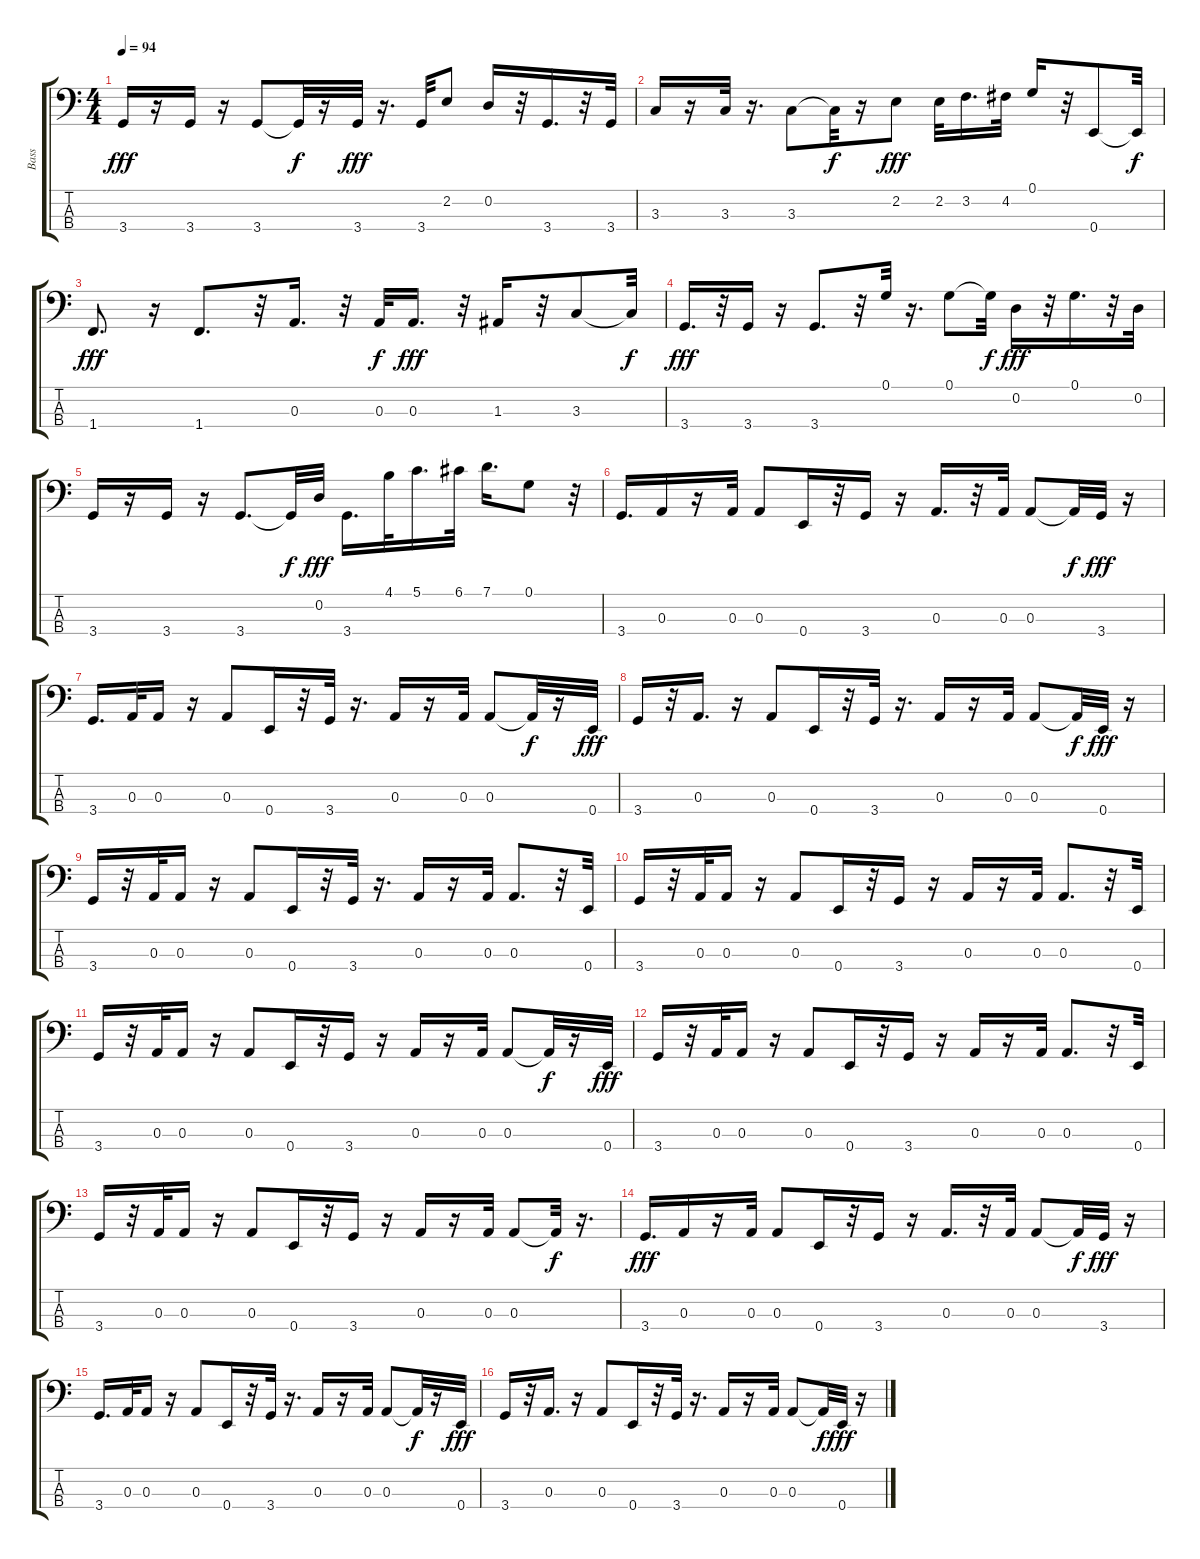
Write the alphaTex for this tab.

\track ("Bass" "Bass") {instrument electricbassfinger}
\staff {score tabs}
\tuning (G2 D2 A1 E1) {hide}
\ts (4 4)
\tempo 94
\clef f4
\ks c
3.4.16{dy fff} r.16 3.4.16 r.16 3.4.8 3.4{t}.32{dy f} r.16 3.4.32{dy fff} r.16{d} 3.4.32 2.2.8 0.2.16 r.32 3.4.16{d} r.32 3.4.32 |
3.3.16 r.16 3.3.32 r.16{d} 3.3.8 3.3{t}.32{dy f} r.16 2.2.8{dy fff} 2.2.32 3.2.16{d} 4.2.32 0.1.16 r.32 0.4.8 0.4{t}.32{dy f} |
1.4.8{d dy fff} r.16 1.4.8{d} r.32 0.3.16{d} r.32 0.3.32{dy f} 0.3.16{d dy fff} r.32 1.3.16 r.32 3.3.8 3.3{t}.32{dy f} |
3.4.16{d dy fff} r.32 3.4.16 r.16 3.4.8{d} r.32 0.1.32 r.16{d} 0.1.8 0.1{t}.32{dy f} 0.2.16{dy fff} r.32 0.1.16{d} r.32 0.2.32 |
3.4.16 r.16 3.4.16 r.16 3.4.8{d} 3.4{t}.32{dy f} 0.2.32{dy fff} 3.4.16{d} 4.1.32 5.1.16{d} 6.1.32 7.1.16{d} 0.1.8 r.32 |
3.4.16{d} 0.3.16 r.16 0.3.32 0.3.8 0.4.16 r.32 3.4.16 r.16 0.3.16{d} r.32 0.3.32 0.3.8 0.3{t}.32{dy f} 3.4.32{dy fff} r.16 |
3.4.16{d} 0.3.32 0.3.16 r.16 0.3.8 0.4.16 r.32 3.4.32 r.16{d} 0.3.16 r.16 0.3.32 0.3.8 0.3{t}.32{dy f} r.16 0.4.32{dy fff} |
3.4.16 r.32 0.3.16{d} r.16 0.3.8 0.4.16 r.32 3.4.32 r.16{d} 0.3.16 r.16 0.3.32 0.3.8 0.3{t}.32{dy f} 0.4.32{dy fff} r.16 |
3.4.16 r.32 0.3.32 0.3.16 r.16 0.3.8 0.4.16 r.32 3.4.32 r.16{d} 0.3.16 r.16 0.3.32 0.3.8{d} r.32 0.4.32 |
3.4.16 r.32 0.3.32 0.3.16 r.16 0.3.8 0.4.16 r.32 3.4.16 r.16 0.3.16 r.16 0.3.32 0.3.8{d} r.32 0.4.32 |
3.4.16 r.32 0.3.32 0.3.16 r.16 0.3.8 0.4.16 r.32 3.4.16 r.16 0.3.16 r.16 0.3.32 0.3.8 0.3{t}.32{dy f} r.16 0.4.32{dy fff} |
3.4.16 r.32 0.3.32 0.3.16 r.16 0.3.8 0.4.16 r.32 3.4.16 r.16 0.3.16 r.16 0.3.32 0.3.8{d} r.32 0.4.32 |
3.4.16 r.32 0.3.32 0.3.16 r.16 0.3.8 0.4.16 r.32 3.4.16 r.16 0.3.16 r.16 0.3.32 0.3.8 0.3{t}.32{dy f} r.16{d} |
3.4.16{d dy fff} 0.3.16 r.16 0.3.32 0.3.8 0.4.16 r.32 3.4.16 r.16 0.3.16{d} r.32 0.3.32 0.3.8 0.3{t}.32{dy f} 3.4.32{dy fff} r.16 |
3.4.16{d} 0.3.32 0.3.16 r.16 0.3.8 0.4.16 r.32 3.4.32 r.16{d} 0.3.16 r.16 0.3.32 0.3.8 0.3{t}.32{dy f} r.16 0.4.32{dy fff} |
3.4.16 r.32 0.3.16{d} r.16 0.3.8 0.4.16 r.32 3.4.32 r.16{d} 0.3.16 r.16 0.3.32 0.3.8 0.3{t}.32{dy f} 0.4.32{dy fff} r.16
